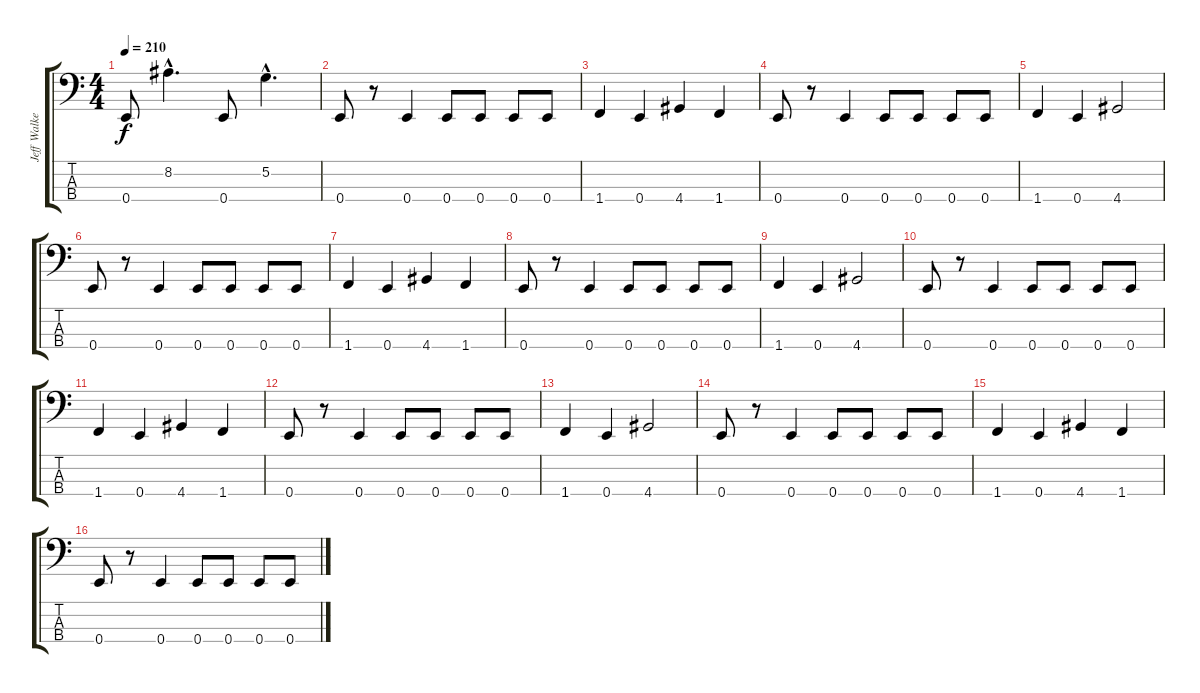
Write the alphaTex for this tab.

\track ("Jeff Walker" "Jeff Walke") {instrument electricbassfinger}
\staff {score tabs}
\tuning (G2 D2 A1 E1) {hide}
\ts (4 4)
\tempo 210
\clef f4
\ks c
0.4.8{dy f} 8.2{hac}.4{d} 0.4.8 5.2{hac}.4{d} |
0.4.8 r.8 0.4.4 0.4.8 0.4.8 0.4.8 0.4.8 |
1.4.4 0.4.4 4.4.4 1.4.4 |
0.4.8 r.8 0.4.4 0.4.8 0.4.8 0.4.8 0.4.8 |
1.4.4 0.4.4 4.4.2 |
0.4.8 r.8 0.4.4 0.4.8 0.4.8 0.4.8 0.4.8 |
1.4.4 0.4.4 4.4.4 1.4.4 |
0.4.8 r.8 0.4.4 0.4.8 0.4.8 0.4.8 0.4.8 |
1.4.4 0.4.4 4.4.2 |
0.4.8 r.8 0.4.4 0.4.8 0.4.8 0.4.8 0.4.8 |
1.4.4 0.4.4 4.4.4 1.4.4 |
0.4.8 r.8 0.4.4 0.4.8 0.4.8 0.4.8 0.4.8 |
1.4.4 0.4.4 4.4.2 |
0.4.8 r.8 0.4.4 0.4.8 0.4.8 0.4.8 0.4.8 |
1.4.4 0.4.4 4.4.4 1.4.4 |
0.4.8 r.8 0.4.4 0.4.8 0.4.8 0.4.8 0.4.8
